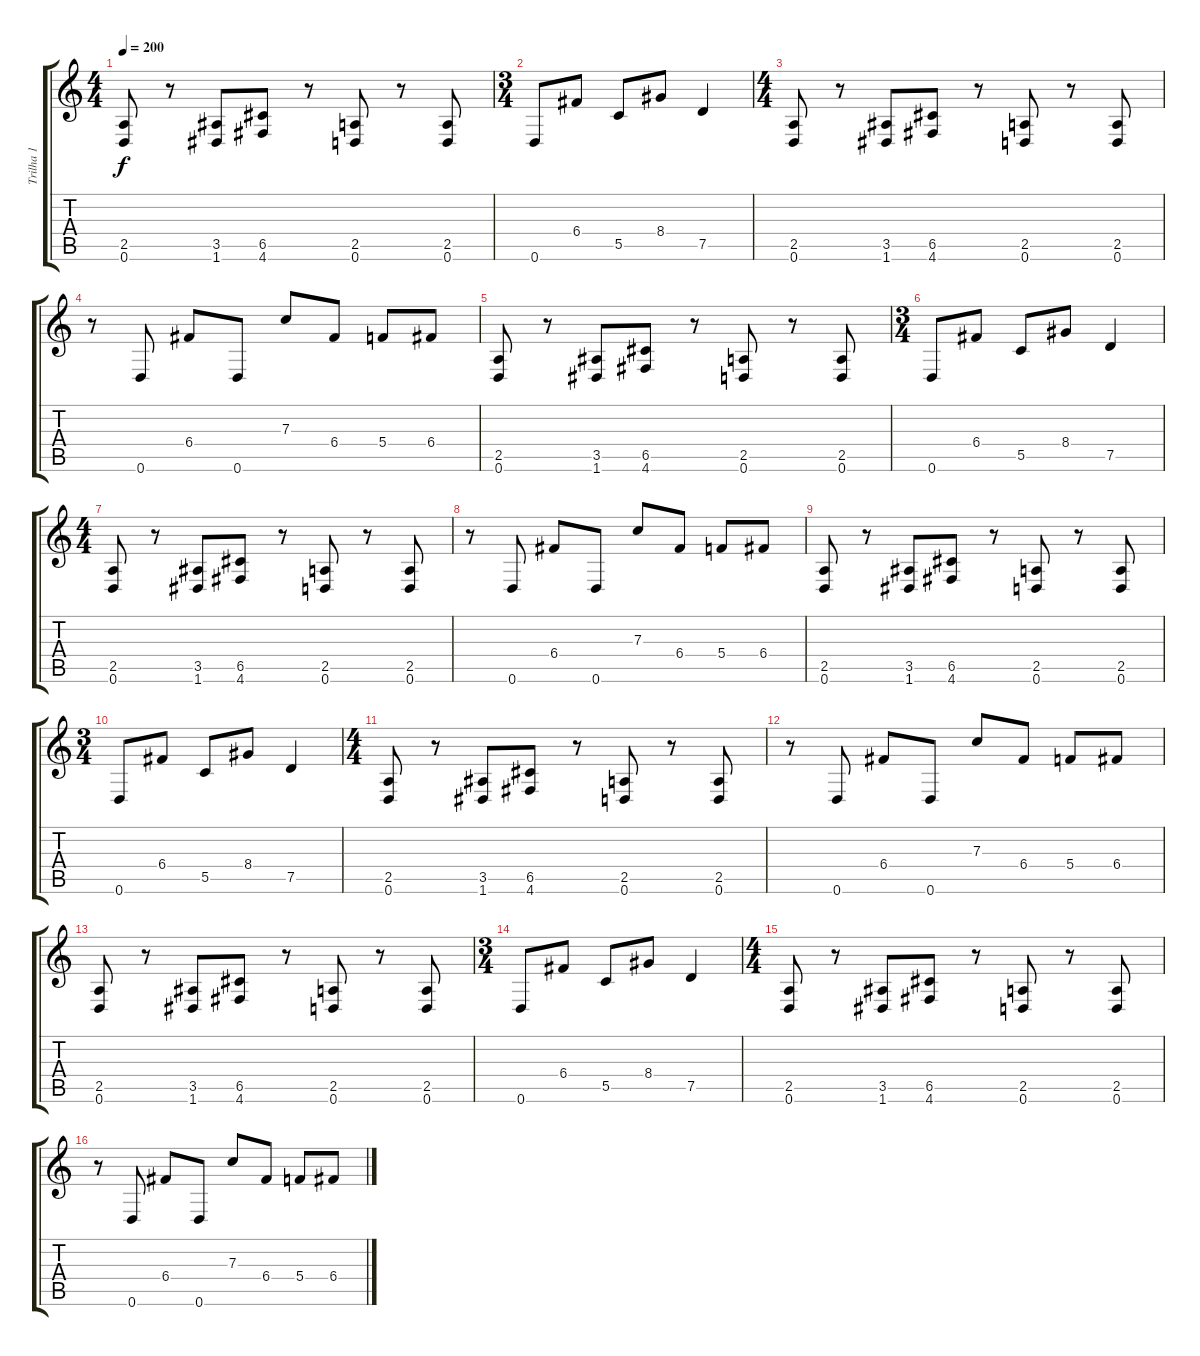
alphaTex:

\track ("Trilha 1" "Trilha 1") {instrument distortionguitar}
\staff {score tabs}
\tuning (D4 A3 F3 C3 G2 D2) {hide}
\ts (4 4)
\tempo 200
\clef g2
\ks c
(2.5 0.6).8{dy f} r.8 (3.5 1.6).8 (6.5 4.6).8 r.8 (2.5 0.6).8 r.8 (2.5 0.6).8 |
\ts (3 4)
0.6.8 6.4.8 5.5.8 8.4.8 7.5.4 |
\ts (4 4)
(2.5 0.6).8 r.8 (3.5 1.6).8 (6.5 4.6).8 r.8 (2.5 0.6).8 r.8 (2.5 0.6).8 |
r.8 0.6.8 6.4.8 0.6.8 7.3.8 6.4.8 5.4.8 6.4.8 |
(2.5 0.6).8 r.8 (3.5 1.6).8 (6.5 4.6).8 r.8 (2.5 0.6).8 r.8 (2.5 0.6).8 |
\ts (3 4)
0.6.8 6.4.8 5.5.8 8.4.8 7.5.4 |
\ts (4 4)
(2.5 0.6).8 r.8 (3.5 1.6).8 (6.5 4.6).8 r.8 (2.5 0.6).8 r.8 (2.5 0.6).8 |
r.8 0.6.8 6.4.8 0.6.8 7.3.8 6.4.8 5.4.8 6.4.8 |
(2.5 0.6).8 r.8 (3.5 1.6).8 (6.5 4.6).8 r.8 (2.5 0.6).8 r.8 (2.5 0.6).8 |
\ts (3 4)
0.6.8 6.4.8 5.5.8 8.4.8 7.5.4 |
\ts (4 4)
(2.5 0.6).8 r.8 (3.5 1.6).8 (6.5 4.6).8 r.8 (2.5 0.6).8 r.8 (2.5 0.6).8 |
r.8 0.6.8 6.4.8 0.6.8 7.3.8 6.4.8 5.4.8 6.4.8 |
(2.5 0.6).8 r.8 (3.5 1.6).8 (6.5 4.6).8 r.8 (2.5 0.6).8 r.8 (2.5 0.6).8 |
\ts (3 4)
0.6.8 6.4.8 5.5.8 8.4.8 7.5.4 |
\ts (4 4)
(2.5 0.6).8 r.8 (3.5 1.6).8 (6.5 4.6).8 r.8 (2.5 0.6).8 r.8 (2.5 0.6).8 |
r.8 0.6.8 6.4.8 0.6.8 7.3.8 6.4.8 5.4.8 6.4.8
